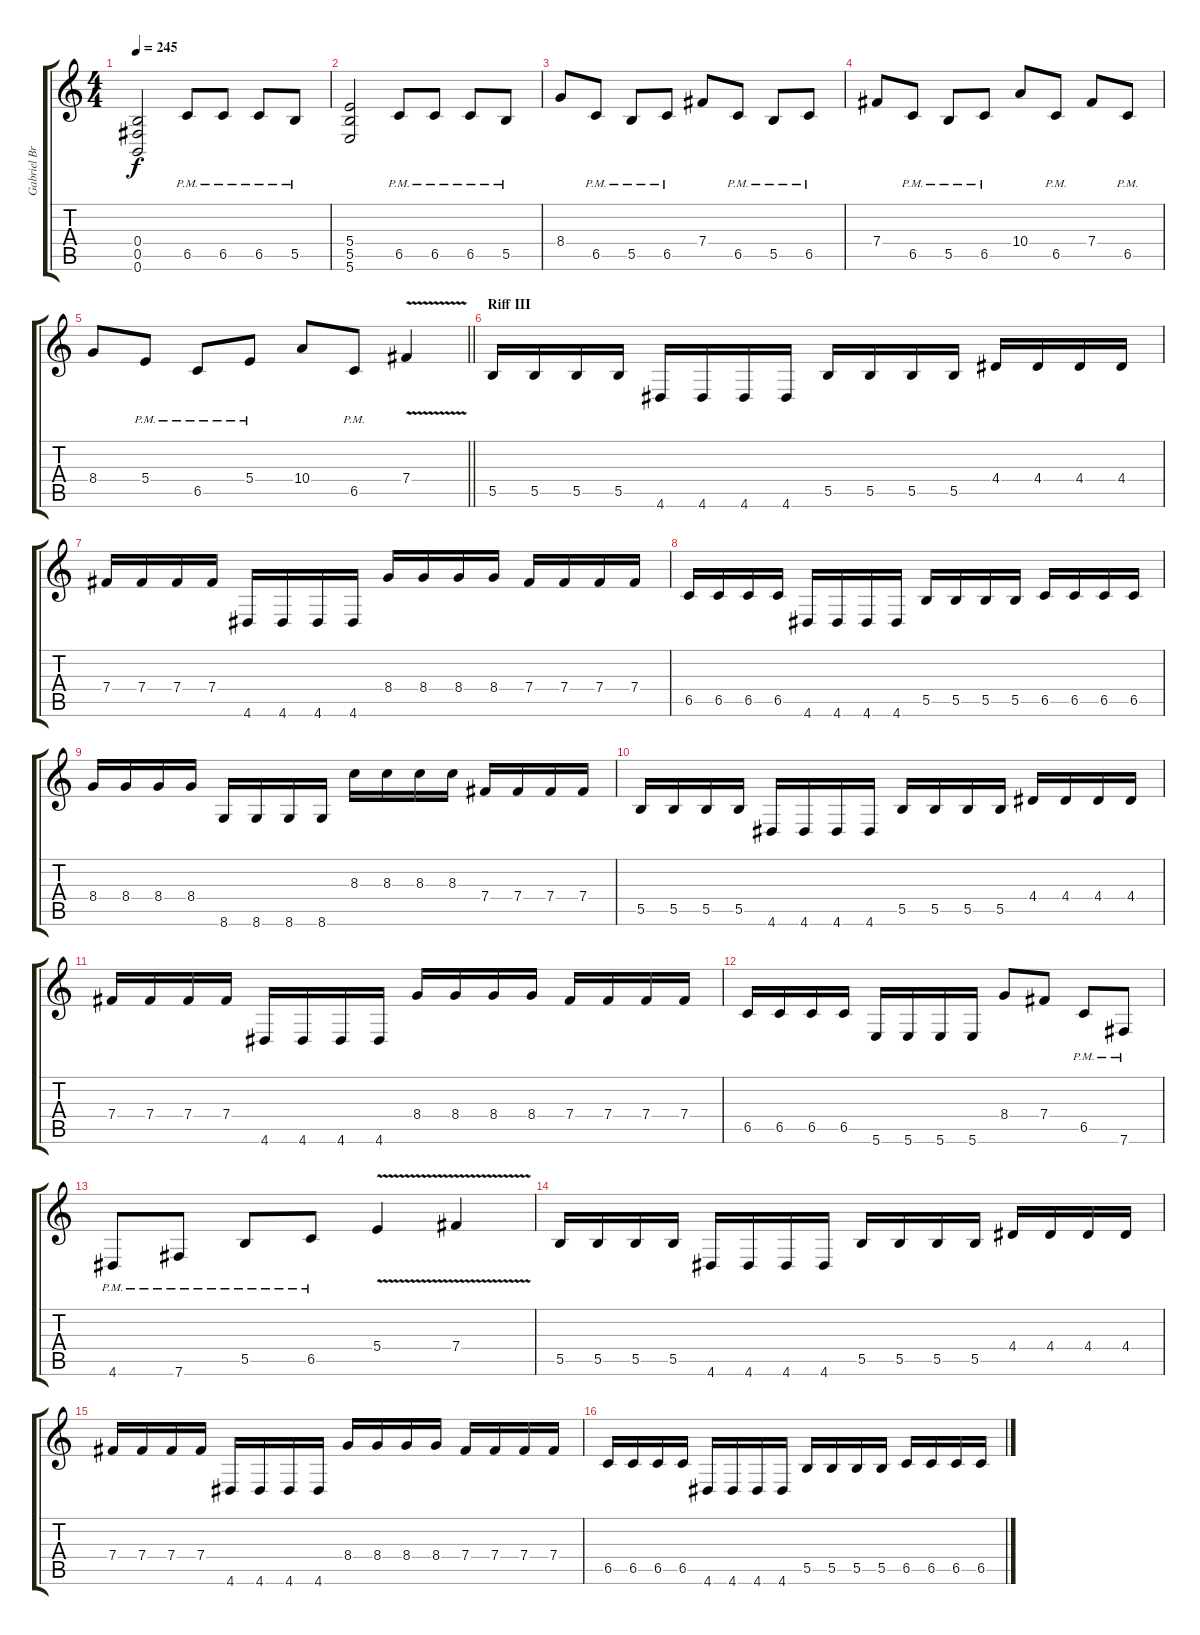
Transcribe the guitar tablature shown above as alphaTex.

\track ("Gabriel Brault-Pilon" "Gabriel Br") {instrument overdrivenguitar}
\staff {score tabs}
\tuning (Db4 Ab3 E3 B2 Gb2 B1) {hide}
\ts (4 4)
\tempo 245
\clef g2
\ks c
(0.4 0.5 0.6).2{dy f} 6.5{pm}.8 6.5{pm}.8 6.5{pm}.8 5.5{pm}.8 |
(5.4 5.5 5.6).2 6.5{pm}.8 6.5{pm}.8 6.5{pm}.8 5.5{pm}.8 |
8.4.8 6.5{pm}.8 5.5{pm}.8 6.5{pm}.8 7.4.8 6.5{pm}.8 5.5{pm}.8 6.5{pm}.8 |
7.4.8 6.5{pm}.8 5.5{pm}.8 6.5{pm}.8 10.4.8 6.5{pm}.8 7.4.8 6.5{pm}.8 |
\barLineRight lightlight
8.4.8 5.4{pm}.8 6.5{pm}.8 5.4{pm}.8 10.4.8 6.5{pm}.8 7.4{v}.4 |
\section ("" "Riff III")
5.5.16 5.5.16 5.5.16 5.5.16 4.6.16 4.6.16 4.6.16 4.6.16 5.5.16 5.5.16 5.5.16 5.5.16 4.4.16 4.4.16 4.4.16 4.4.16 |
7.4.16 7.4.16 7.4.16 7.4.16 4.6.16 4.6.16 4.6.16 4.6.16 8.4.16 8.4.16 8.4.16 8.4.16 7.4.16 7.4.16 7.4.16 7.4.16 |
6.5.16 6.5.16 6.5.16 6.5.16 4.6.16 4.6.16 4.6.16 4.6.16 5.5.16 5.5.16 5.5.16 5.5.16 6.5.16 6.5.16 6.5.16 6.5.16 |
8.4.16 8.4.16 8.4.16 8.4.16 8.6.16 8.6.16 8.6.16 8.6.16 8.3.16 8.3.16 8.3.16 8.3.16 7.4.16 7.4.16 7.4.16 7.4.16 |
5.5.16 5.5.16 5.5.16 5.5.16 4.6.16 4.6.16 4.6.16 4.6.16 5.5.16 5.5.16 5.5.16 5.5.16 4.4.16 4.4.16 4.4.16 4.4.16 |
7.4.16 7.4.16 7.4.16 7.4.16 4.6.16 4.6.16 4.6.16 4.6.16 8.4.16 8.4.16 8.4.16 8.4.16 7.4.16 7.4.16 7.4.16 7.4.16 |
6.5.16 6.5.16 6.5.16 6.5.16 5.6.16 5.6.16 5.6.16 5.6.16 8.4.8 7.4.8 6.5{pm}.8 7.6{pm}.8 |
4.6{pm}.8 7.6{pm}.8 5.5{pm}.8 6.5{pm}.8 5.4{v}.4 7.4{v}.4 |
5.5.16 5.5.16 5.5.16 5.5.16 4.6.16 4.6.16 4.6.16 4.6.16 5.5.16 5.5.16 5.5.16 5.5.16 4.4.16 4.4.16 4.4.16 4.4.16 |
7.4.16 7.4.16 7.4.16 7.4.16 4.6.16 4.6.16 4.6.16 4.6.16 8.4.16 8.4.16 8.4.16 8.4.16 7.4.16 7.4.16 7.4.16 7.4.16 |
6.5.16 6.5.16 6.5.16 6.5.16 4.6.16 4.6.16 4.6.16 4.6.16 5.5.16 5.5.16 5.5.16 5.5.16 6.5.16 6.5.16 6.5.16 6.5.16
